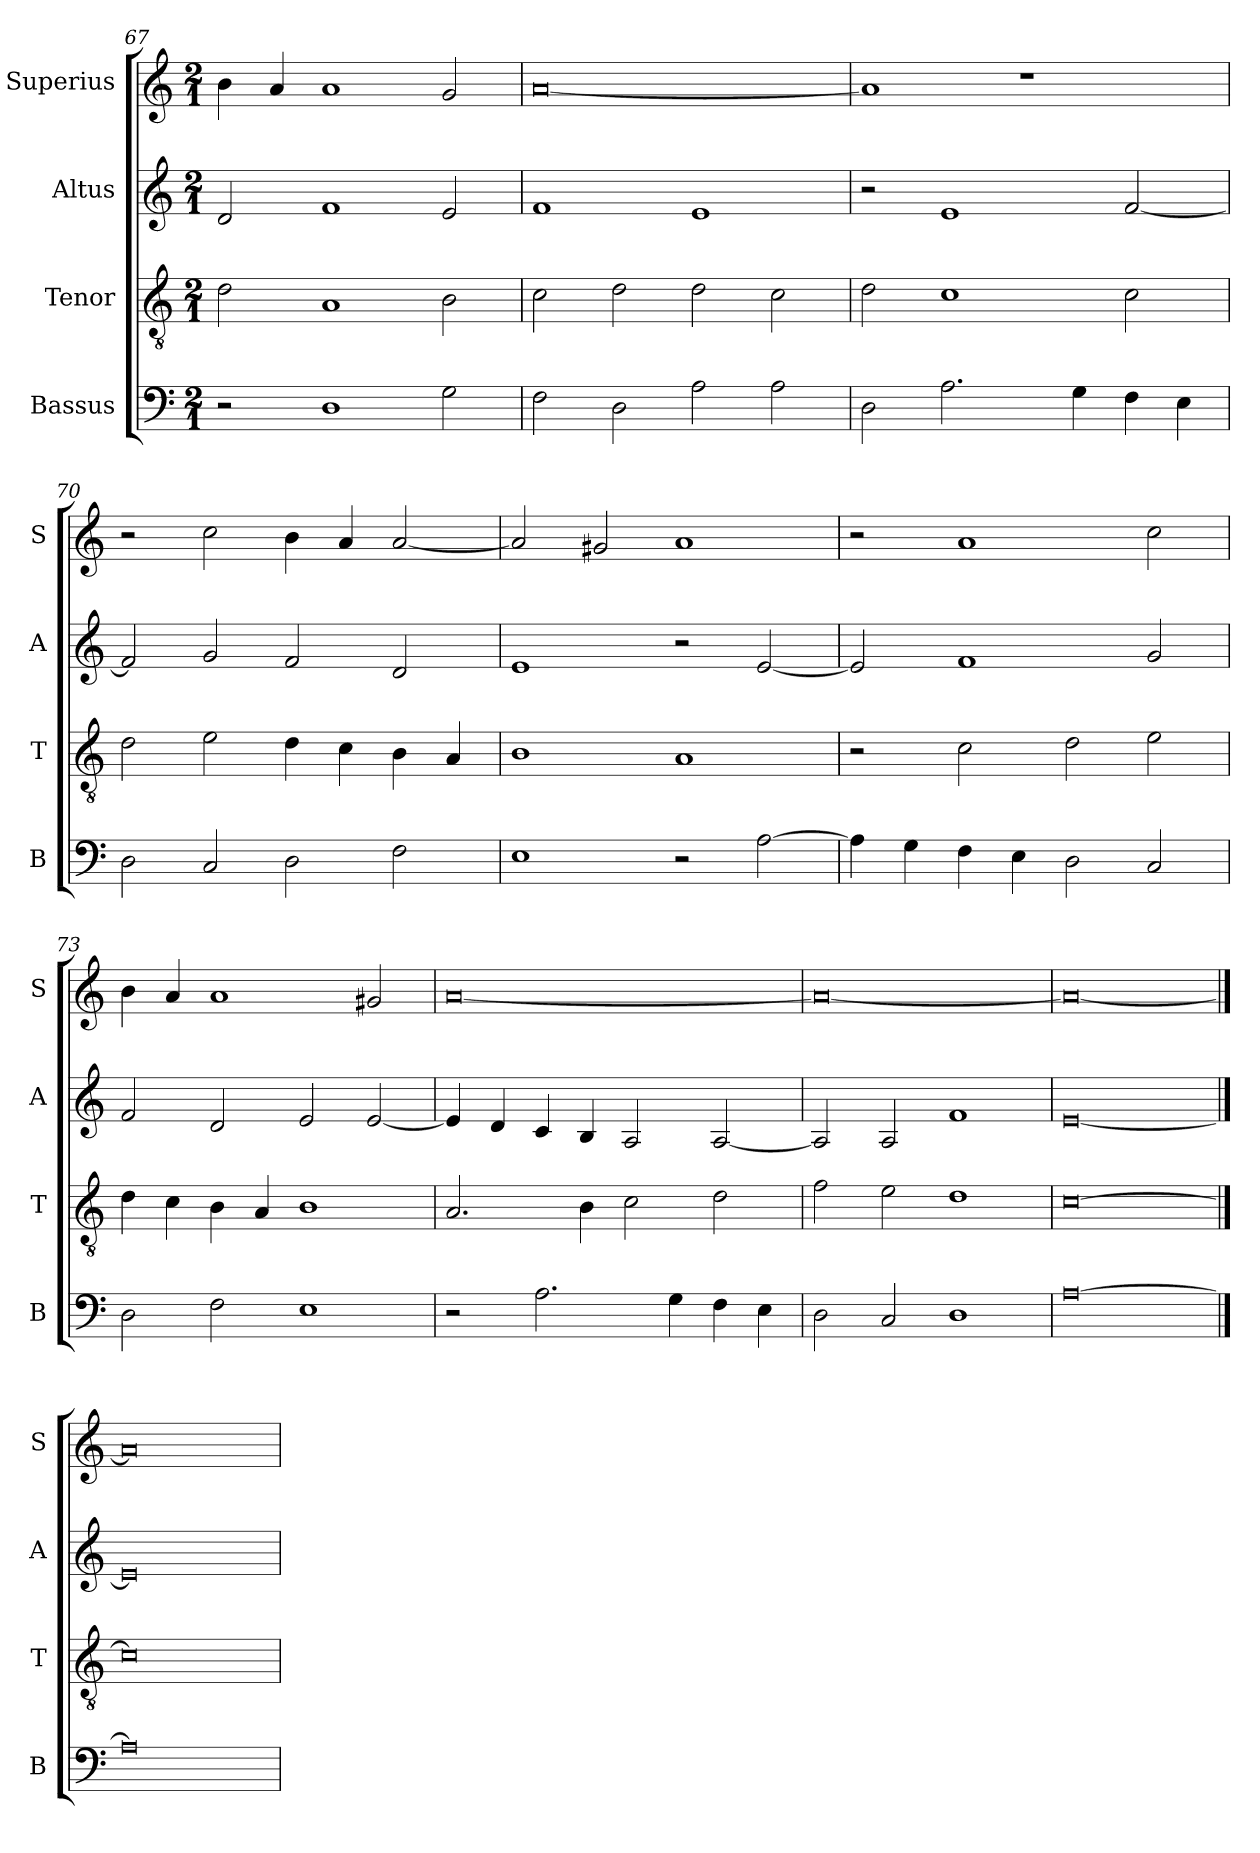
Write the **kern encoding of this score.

**kern	**kern	**kern	**kern
*part4	*part3	*part2	*part1
*staff4	*staff3	*staff2	*staff1
*I"Bassus	*I"Tenor	*I"Altus	*I"Superius
*I'B	*I'T	*I'A	*I'S
*clefF4	*clefGv2	*clefG2	*clefG2
*k[]	*k[]	*k[]	*k[]
*C:	*C:	*C:	*C:
*M2/1	*M2/1	*M2/1	*M2/1
=67	=67	=67	=67
2r	2d	2d	4b
.	.	.	4a
1D	1A	1f	1a
2G	2B	2e	2g
=68	=68	=68	=68
2F	2c	1f	[0a
2D	2d	.	.
2A	2d	1e	.
2A	2c	.	.
=69	=69	=69	=69
2D	2d	2r	1a]
2.A	1c	1e	.
.	.	.	1r
4G	.	.	.
4F	2c	[2f	.
4E	.	.	.
=70	=70	=70	=70
2D	2d	2f]	2r
2C	2e	2g	2cc
2D	4d	2f	4b
.	4c	.	4a
2F	4B	2d	[2a
.	4A	.	.
=71	=71	=71	=71
1E	1B	1e	2a]
.	.	.	2g#X
2r	1A	2r	1a
[2A	.	[2e	.
=72	=72	=72	=72
4A]	2r	2e]	2r
4G	.	.	.
4F	2c	1f	1a
4E	.	.	.
2D	2d	.	.
2C	2e	2g	2cc
=73	=73	=73	=73
2D	4d	2f	4b
.	4c	.	4a
2F	4B	2d	1a
.	4A	.	.
1E	1B	2e	.
.	.	[2e	2g#X
=74	=74	=74	=74
2r	2.A	4e]	[0a
.	.	4d	.
2.A	.	4c	.
.	4B	4B	.
.	2c	2A	.
4G	.	.	.
4F	2d	[2A	.
4E	.	.	.
=75	=75	=75	=75
2D	2f	2A]	0a_
2C	2e	2A	.
1D	1d	1f	.
=76	=76	=76	=76
[0A	[0c	[0e	0a_
==77	==77	==77	==77
0A]	0c]	0e]	0a]
=	=	=	=
*-	*-	*-	*-
